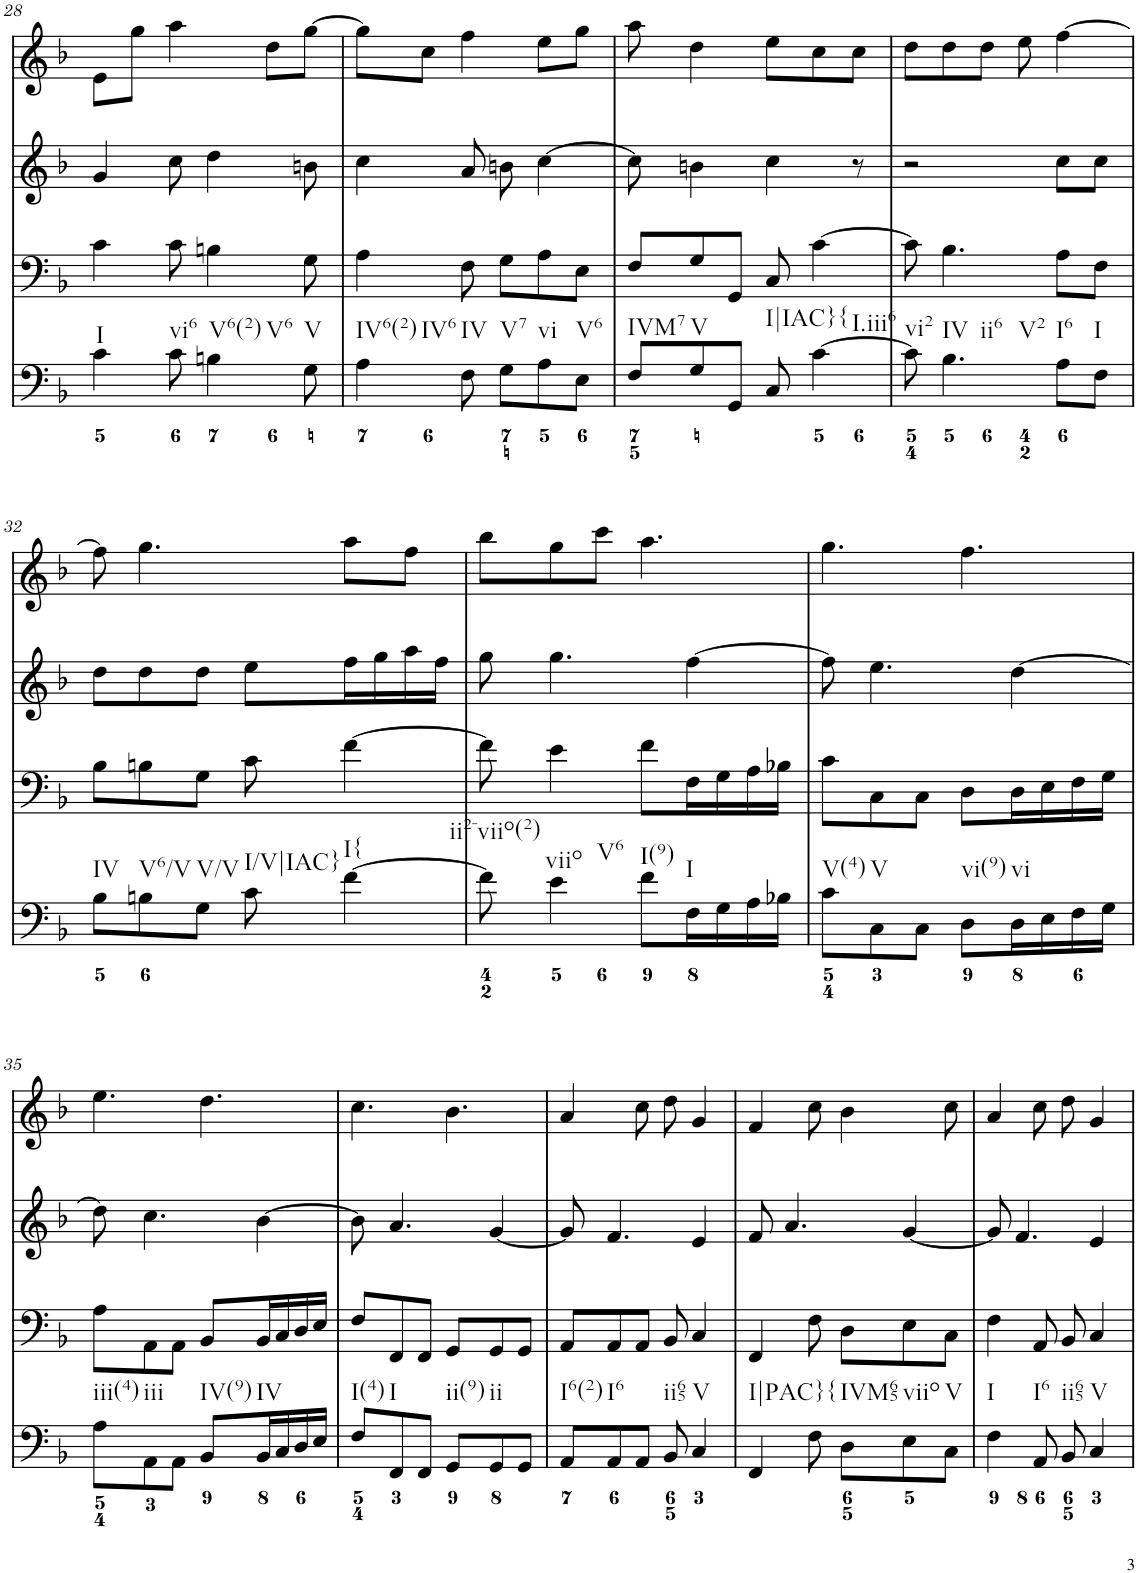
**kern	**kern	**kern	**kern
*part4	*part3	*part2	*part1
*staff4	*staff3	*staff2	*staff1
*I"Piano	*I"Piano	*I"Piano	*I"Piano
*I'Pno	*I'Pno	*I'Pno	*I'Pno
!!LO:PB:g=z
*clefF4	*clefF4	*clefG2	*clefG2
*k[b-]	*k[b-]	*k[b-]	*k[b-]
*F:	*F:	*F:	*F:
*M6/8	*M6/8	*M6/8	*M6/8
=28	=28	=28	=28
!LO:TX:b:t=I	!	!	!
4c\	4c\	4g/	8e\L
.	.	.	8gg\J
!LO:TX:b:t=vi6	!	!	!
8c\	8c\	8cc\	4aa\
!LO:TX:b:t=V6(2)	!	!	!
!LO:TX:b:t=V6	!	!	!
4Bn\	4Bn\	4dd\	.
.	.	.	8dd\L
!LO:TX:b:t=V	!	!	!
8G\	8G\	8bn\	[8gg\J
=29	=29	=29	=29
!LO:TX:b:t=IV6(2)	!	!	!
!LO:TX:b:t=IV6	!	!	!
4A\	4A\	4cc\	8gg\L]
.	.	.	8cc\J
!LO:TX:b:t=IV	!	!	!
8F\	8F\	8a/	4ff\
!LO:TX:b:t=V7	!	!	!
8G\L	8G\L	8bn\	.
!LO:TX:b:t=vi	!	!	!
8A\	8A\	[4cc\	8ee\L
!LO:TX:b:t=V6	!	!	!
8E\J	8E\J	.	8gg\J
=30	=30	=30	=30
!LO:TX:b:t=IVM7	!	!	!
8F/L	8F/L	8cc\]	8aa\
!LO:TX:b:t=V	!	!	!
8G/	8G/	4bn\	4dd\
8GG/J	8GG/J	.	.
!LO:TX:b:t=I|IAC}{	!	!	!
8C/	8C/	4cc\	8ee\L
!LO:TX:b:t=I.iii6	!	!	!
[4c\	[4c\	.	8cc\
.	.	8r	8cc\J
=31	=31	=31	=31
!LO:TX:b:t=vi2	!	!	!
8c\]	8c\]	2r	8dd\L
!LO:TX:b:t=IV	!	!	!
!LO:TX:b:t=ii6	!	!	!
!LO:TX:b:t=V2	!	!	!
4.B-\	4.B-\	.	8dd\
.	.	.	8dd\J
.	.	.	8ee\
!LO:TX:b:t=I6	!	!	!
8A\L	8A\L	8cc\L	[4ff\
!LO:TX:b:t=I	!	!	!
8F\J	8F\J	8cc\J	.
!!LO:LB:g=z
=32	=32	=32	=32
!LO:TX:b:t=IV	!	!	!
8B-\L	8B-\L	8dd\L	8ff\]
!LO:TX:b:t=V6/V	!	!	!
8Bn\	8Bn\	8dd\	4.gg\
!LO:TX:b:t=V/V	!	!	!
8G\J	8G\J	8dd\J	.
!LO:TX:b:t=I/V|IAC}	!	!	!
8c\	8c\	8ee\L	.
!LO:TX:b:t=I{	!	!	!
[4f\	[4f\	16ff\L	8aa\L
.	.	16gg\	.
.	.	16aa\	8ff\J
.	.	16ff\JJ	.
=33	=33	=33	=33
!LO:TX:b:t=ii2-viio(2)	!	!	!
8f\]	8f\]	8gg\	8bb-\L
!LO:TX:b:t=viio	!	!	!
!LO:TX:b:t=V6	!	!	!
4e\	4e\	4.gg\	8gg\
.	.	.	8ccc\J
!LO:TX:b:t=I(9)	!	!	!
8f\L	8f\L	.	4.aa\
!LO:TX:b:t=I	!	!	!
16F\L	16F\L	[4ff\	.
16G\	16G\	.	.
16A\	16A\	.	.
16B-X\JJ	16B-X\JJ	.	.
=34	=34	=34	=34
!LO:TX:b:t=V(4)	!	!	!
8c\L	8c\L	8ff\]	4.gg\
!LO:TX:b:t=V	!	!	!
8C\	8C\	4.ee\	.
8C\J	8C\J	.	.
!LO:TX:b:t=vi(9)	!	!	!
8D\L	8D\L	.	4.ff\
!LO:TX:b:t=vi	!	!	!
16D\L	16D\L	[4dd\	.
16E\	16E\	.	.
16F\	16F\	.	.
16G\JJ	16G\JJ	.	.
!!LO:LB:g=z
=35	=35	=35	=35
!LO:TX:b:t=iii(4)	!	!	!
8A\L	8A\L	8dd\]	4.ee\
!LO:TX:b:t=iii	!	!	!
8AA\	8AA\	4.cc\	.
8AA\J	8AA\J	.	.
!LO:TX:b:t=IV(9)	!	!	!
8BB-/L	8BB-/L	.	4.dd\
!LO:TX:b:t=IV	!	!	!
16BB-/L	16BB-/L	[4b-\	.
16C/	16C/	.	.
16D/	16D/	.	.
16E/JJ	16E/JJ	.	.
=36	=36	=36	=36
!LO:TX:b:t=I(4)	!	!	!
8F/L	8F/L	8b-\]	4.cc\
!LO:TX:b:t=I	!	!	!
8FF/	8FF/	4.a/	.
8FF/J	8FF/J	.	.
!LO:TX:b:t=ii(9)	!	!	!
8GG/L	8GG/L	.	4.b-\
!LO:TX:b:t=ii	!	!	!
8GG/	8GG/	[4g/	.
8GG/J	8GG/J	.	.
=37	=37	=37	=37
!LO:TX:b:t=I6(2)	!	!	!
8AA/L	8AA/L	8g/]	4a/
!LO:TX:b:t=I6	!	!	!
8AA/	8AA/	4.f/	.
8AA/J	8AA/J	.	8cc\
!LO:TX:b:t=ii65	!	!	!
8BB-/	8BB-/	.	8dd\
!LO:TX:b:t=V	!	!	!
4C/	4C/	4e/	4g/
=38	=38	=38	=38
!LO:TX:b:t=I|PAC}{	!	!	!
4FF/	4FF/	8f/	4f/
.	.	4.a/	.
8F\	8F\	.	8cc\
!LO:TX:b:t=IVM65	!	!	!
8D\L	8D\L	.	4b-\
!LO:TX:b:t=viio	!	!	!
8E\	8E\	[4g/	.
!LO:TX:b:t=V	!	!	!
8C\J	8C\J	.	8cc\
=39	=39	=39	=39
!LO:TX:b:t=I	!	!	!
4F\	4F\	8g/]	4a/
.	.	4.f/	.
!LO:TX:b:t=I6	!	!	!
8AA/	8AA/	.	8cc\
!LO:TX:b:t=ii65	!	!	!
8BB-/	8BB-/	.	8dd\
!LO:TX:b:t=V	!	!	!
4C/	4C/	4e/	4g/
=	=	=	=
*-	*-	*-	*-
